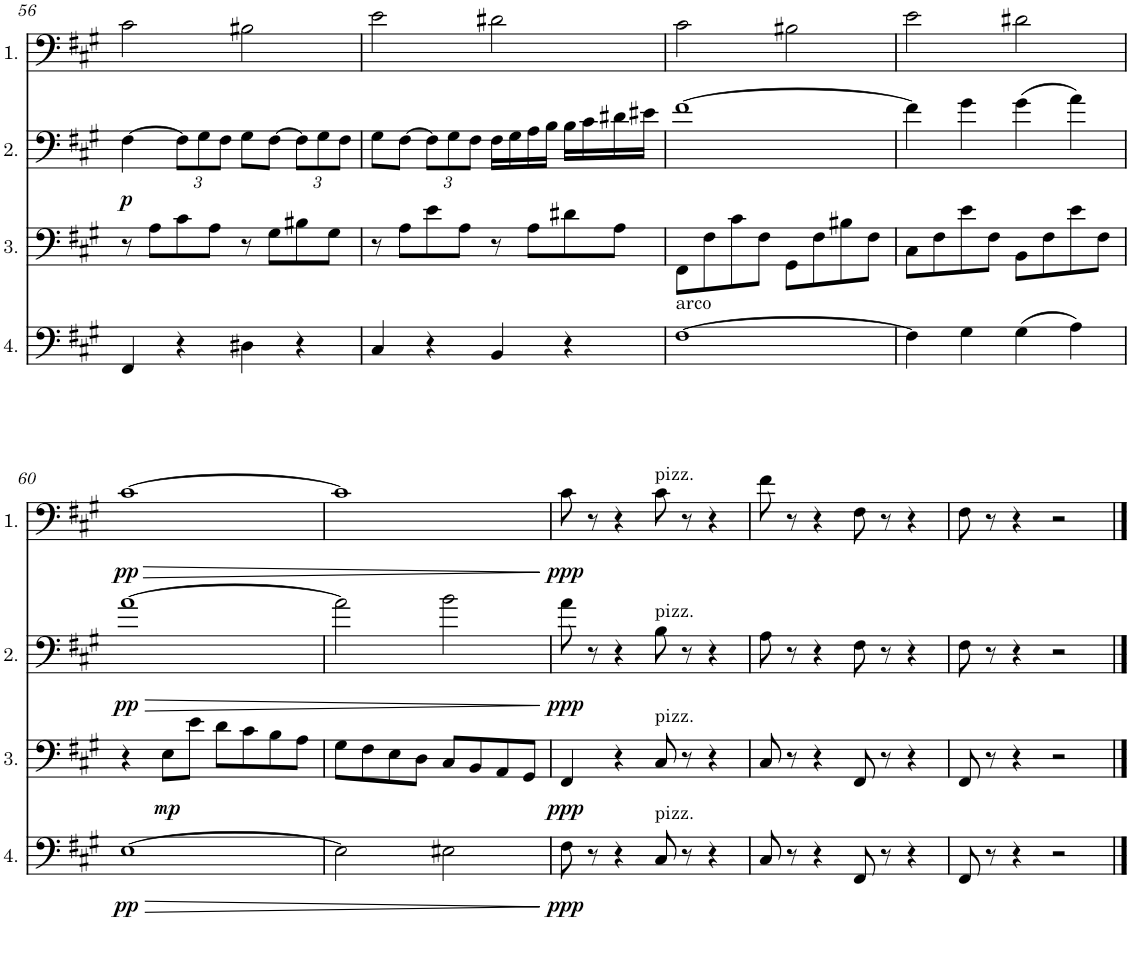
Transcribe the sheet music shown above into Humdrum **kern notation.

**kern	**dynam	**kern	**dynam	**kern	**dynam	**kern	**dynam
*part4	*part4	*part3	*part3	*part2	*part2	*part1	*part1
*staff4	*staff4	*staff3	*staff3	*staff2	*staff2	*staff1	*staff1
*I"Cello 4	*	*I"Cello 3	*	*I"Cello 2	*	*I"Cello 1	*
!!LO:PB:g=z
*clefF4	*	*clefF4	*	*clefF4	*	*clefF4	*
*k[f#c#g#]	*	*k[f#c#g#]	*	*k[f#c#g#]	*	*k[f#c#g#]	*
*M4/4	*	*M4/4	*	*M4/4	*	*M4/4	*
=56	=56	=56	=56	=56	=56	=56	=56
!	!	!	!	!	!LO:DY:b	!	!
4FF#/	.	8r	.	[4F#\	p	2c#\	.
.	.	8A\L	.	.	.	.	.
*	*	*	*	*Xbrackettup	*	*	*
4r	.	8c#\	.	12F#\L]	.	.	.
.	.	.	.	12G#\	.	.	.
.	.	8A\J	.	.	.	.	.
.	.	.	.	12F#\J	.	.	.
4D#X\	.	8r	.	8G#\L	.	2B#X\	.
.	.	8G#\L	.	[8F#\J	.	.	.
4r	.	8B#X\	.	12F#\L]	.	.	.
.	.	.	.	12G#\	.	.	.
.	.	8G#\J	.	.	.	.	.
.	.	.	.	12F#\J	.	.	.
=57	=57	=57	=57	=57	=57	=57	=57
4C#/	.	8r	.	8G#\L	.	2e\	.
.	.	8A\L	.	[8F#\J	.	.	.
4r	.	8e\	.	12F#\L]	.	.	.
.	.	.	.	12G#\	.	.	.
.	.	8A\J	.	.	.	.	.
.	.	.	.	12F#\J	.	.	.
4BB/	.	8r	.	16F#\LL	.	2d#X\	.
.	.	.	.	16G#\	.	.	.
.	.	8A\L	.	16A\	.	.	.
.	.	.	.	16B\JJ	.	.	.
4r	.	8d#X\	.	16B\LL	.	.	.
.	.	.	.	16c#\	.	.	.
.	.	8A\J	.	16d#X\	.	.	.
.	.	.	.	16e#X\JJ	.	.	.
=58	=58	=58	=58	=58	=58	=58	=58
!LO:TX:a:t=arco	!	!	!	!	!	!	!
[1F#	.	8FF#\L	.	[1f#	.	2c#\	.
.	.	8F#\	.	.	.	.	.
.	.	8c#\	.	.	.	.	.
.	.	8F#\J	.	.	.	.	.
.	.	8GG#\L	.	.	.	2B#X\	.
.	.	8F#\	.	.	.	.	.
.	.	8B#X\	.	.	.	.	.
.	.	8F#\J	.	.	.	.	.
=59	=59	=59	=59	=59	=59	=59	=59
4F#\]	.	8C#\L	.	4f#\]	.	2e\	.
.	.	8F#\	.	.	.	.	.
4G#\	.	8e\	.	4g#\	.	.	.
.	.	8F#\J	.	.	.	.	.
(4G#\	.	8BB\L	.	(4g#\	.	2d#X\	.
.	.	8F#\	.	.	.	.	.
4A\)	.	8e\	.	4a\)	.	.	.
.	.	8F#\J	.	.	.	.	.
!!LO:LB:g=z
=60	=60	=60	=60	=60	=60	=60	=60
!	!LO:HP:b	!	!	!	!LO:HP:b	!	!LO:HP:b
!	!LO:DY:n=1:b	!	!	!	!LO:DY:n=1:b	!	!LO:DY:n=1:b
[1E	> pp	4r	.	[1a	> pp	[1c#	> pp
!	!	!	!LO:DY:b	!	!	!	!
.	.	8E\L	mp	.	.	.	.
.	.	8e\J	.	.	.	.	.
.	.	8d\L	.	.	.	.	.
.	.	8c#\	.	.	.	.	.
.	.	8B\	.	.	.	.	.
.	.	8A\J	.	.	.	.	.
=61	=61	=61	=61	=61	=61	=61	=61
2E\]	.	8G#\L	.	2a\]	.	1c#]	.
.	.	8F#\	.	.	.	.	.
.	.	8E\	.	.	.	.	.
.	.	8D\J	.	.	.	.	.
2E#X\	.	8C#/L	.	2b\	.	.	.
.	.	8BB/	.	.	.	.	.
.	.	8AA/	.	.	.	.	.
.	.	8GG#/J	.	.	.	.	.
.	]	.	.	.	]	.	]
=62	=62	=62	=62	=62	=62	=62	=62
!	!LO:DY:b	!	!LO:DY:b	!	!LO:DY:b	!	!LO:DY:b
8F#\	ppp	4FF#/	ppp	8a\	ppp	8c#\	ppp
8r	.	.	.	8r	.	8r	.
4r	.	4r	.	4r	.	4r	.
!	!	!	!	!	!	!LO:TX:a:t=pizz.	!
!	!	!	!	!LO:TX:a:t=pizz.	!	!	!
!	!	!LO:TX:a:t=pizz.	!	!	!	!	!
!LO:TX:a:t=pizz.	!	!	!	!	!	!	!
8C#/	.	8C#/	.	8B\	.	8c#\	.
8r	.	8r	.	8r	.	8r	.
4r	.	4r	.	4r	.	4r	.
=63	=63	=63	=63	=63	=63	=63	=63
8C#/	.	8C#/	.	8A\	.	8f#\	.
8r	.	8r	.	8r	.	8r	.
4r	.	4r	.	4r	.	4r	.
8FF#/	.	8FF#/	.	8F#\	.	8F#\	.
8r	.	8r	.	8r	.	8r	.
4r	.	4r	.	4r	.	4r	.
=64	=64	=64	=64	=64	=64	=64	=64
8FF#/	.	8FF#/	.	8F#\	.	8F#\	.
8r	.	8r	.	8r	.	8r	.
4r	.	4r	.	4r	.	4r	.
2r	.	2r	.	2r	.	2r	.
==	==	==	==	==	==	==	==
*-	*-	*-	*-	*-	*-	*-	*-
